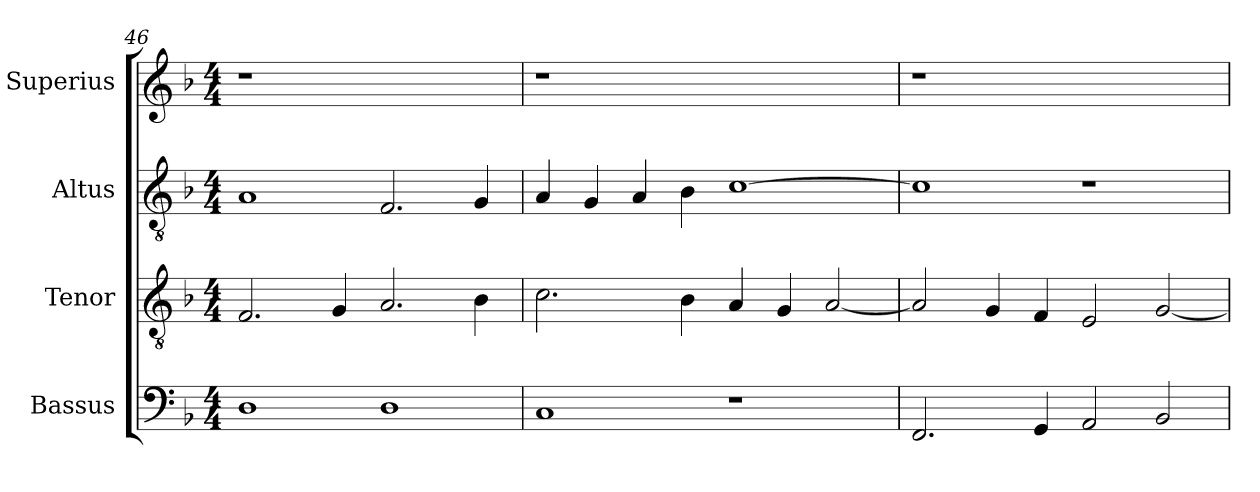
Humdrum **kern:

**kern	**kern	**kern	**kern
*part4	*part3	*part2	*part1
*staff4	*staff3	*staff2	*staff1
*I"Bassus	*I"Tenor	*I"Altus	*I"Superius
*I'B.	*I'T.	*I'A.	*I'S.
*clefF4	*clefGv2	*clefGv2	*clefG2
*	*ITrd7c12	*ITrd7c12	*
*k[b-]	*k[b-]	*k[b-]	*k[b-]
*F:	*F:	*F:	*F:
*M4/4	*M4/4	*M4/4	*M4/4
=46	=46	=46	=46
!	!	!	!LO:N:vis=1
1Di	2.FFi/	1AAi	1r
.	4GGi/	.	.
1Di	2.AAi/	2.FFi/	1ryy
.	4BB-i\	4GGi/	.
!!LO:PB:g=z
=47	=47	=47	=47
!	!	!	!LO:N:vis=1
1Ci	2.Ci\	4AAi/	1r
.	.	4GGi/	.
.	.	4AAi/	.
.	4BB-i\	4BB-i\	.
1r	4AAi/	[>1Ci	1ryy
.	4GGi/	.	.
.	[<2AAi/	.	.
=48	=48	=48	=48
!	!	!	!LO:N:vis=1
2.FFi/	2AAi/]	1Ci]	1r
.	4GGi/	.	.
4GGi/	4FFi/	.	.
2AAi/	2EEi/	1r	1ryy
2BB-i/	[<2GGi/	.	.
=	=	=	=
*-	*-	*-	*-
